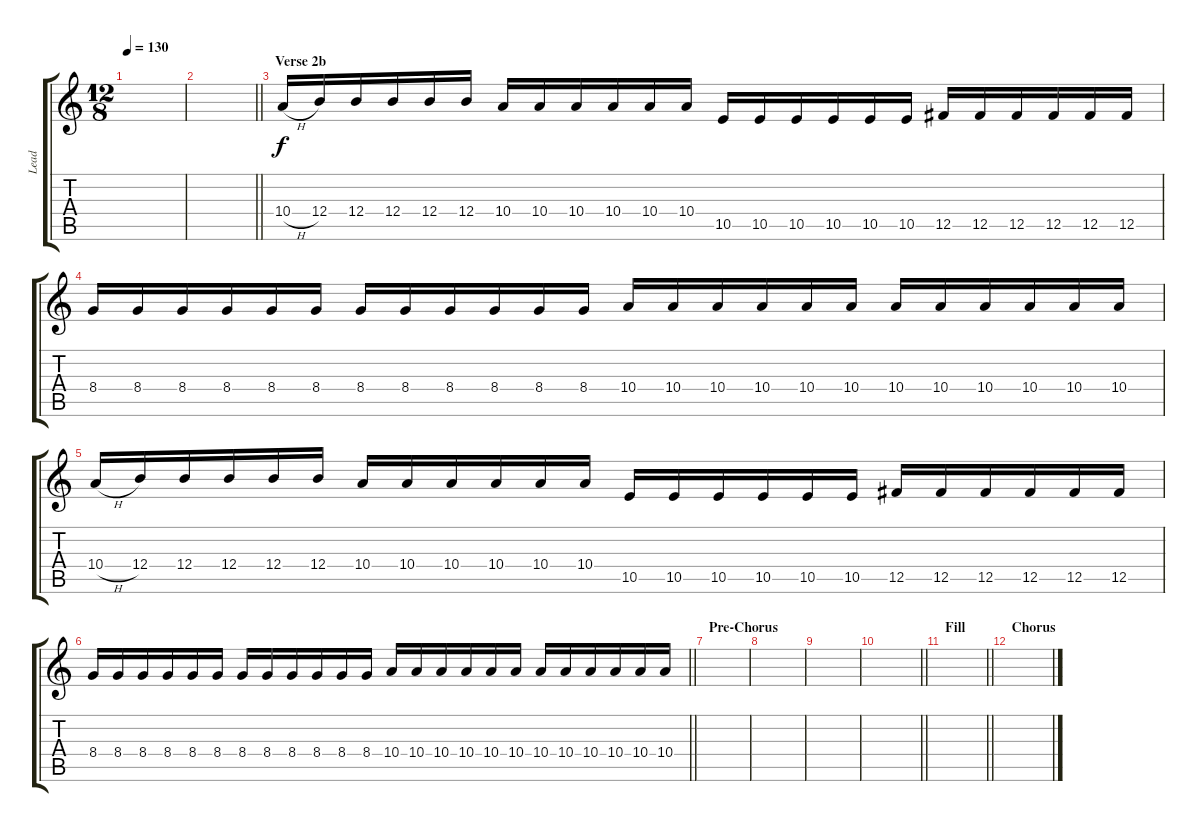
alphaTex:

\track ("Lead" "Lead") {instrument distortionguitar}
\staff {score tabs}
\tuning (Db4 Ab3 E3 B2 Gb2 B1) {hide}
\ts (12 8)
\tempo 130
\clef g2
\ks c
|
\barLineRight lightlight
|
\section ("" "Verse 2b")
10.4{h}.16 12.4.16 12.4.16 12.4.16 12.4.16 12.4.16 10.4.16 10.4.16 10.4.16 10.4.16 10.4.16 10.4.16 10.5.16 10.5.16 10.5.16 10.5.16 10.5.16 10.5.16 12.5.16 12.5.16 12.5.16 12.5.16 12.5.16 12.5.16 |
8.4.16 8.4.16 8.4.16 8.4.16 8.4.16 8.4.16 8.4.16 8.4.16 8.4.16 8.4.16 8.4.16 8.4.16 10.4.16 10.4.16 10.4.16 10.4.16 10.4.16 10.4.16 10.4.16 10.4.16 10.4.16 10.4.16 10.4.16 10.4.16 |
10.4{h}.16 12.4.16 12.4.16 12.4.16 12.4.16 12.4.16 10.4.16 10.4.16 10.4.16 10.4.16 10.4.16 10.4.16 10.5.16 10.5.16 10.5.16 10.5.16 10.5.16 10.5.16 12.5.16 12.5.16 12.5.16 12.5.16 12.5.16 12.5.16 |
\barLineRight lightlight
8.4.16 8.4.16 8.4.16 8.4.16 8.4.16 8.4.16 8.4.16 8.4.16 8.4.16 8.4.16 8.4.16 8.4.16 10.4.16 10.4.16 10.4.16 10.4.16 10.4.16 10.4.16 10.4.16 10.4.16 10.4.16 10.4.16 10.4.16 10.4.16 |
\section ("" "Pre-Chorus")
|
|
|
\barLineRight lightlight
|
\section ("" "Fill")
\barLineRight lightlight
|
\section ("" "Chorus")
